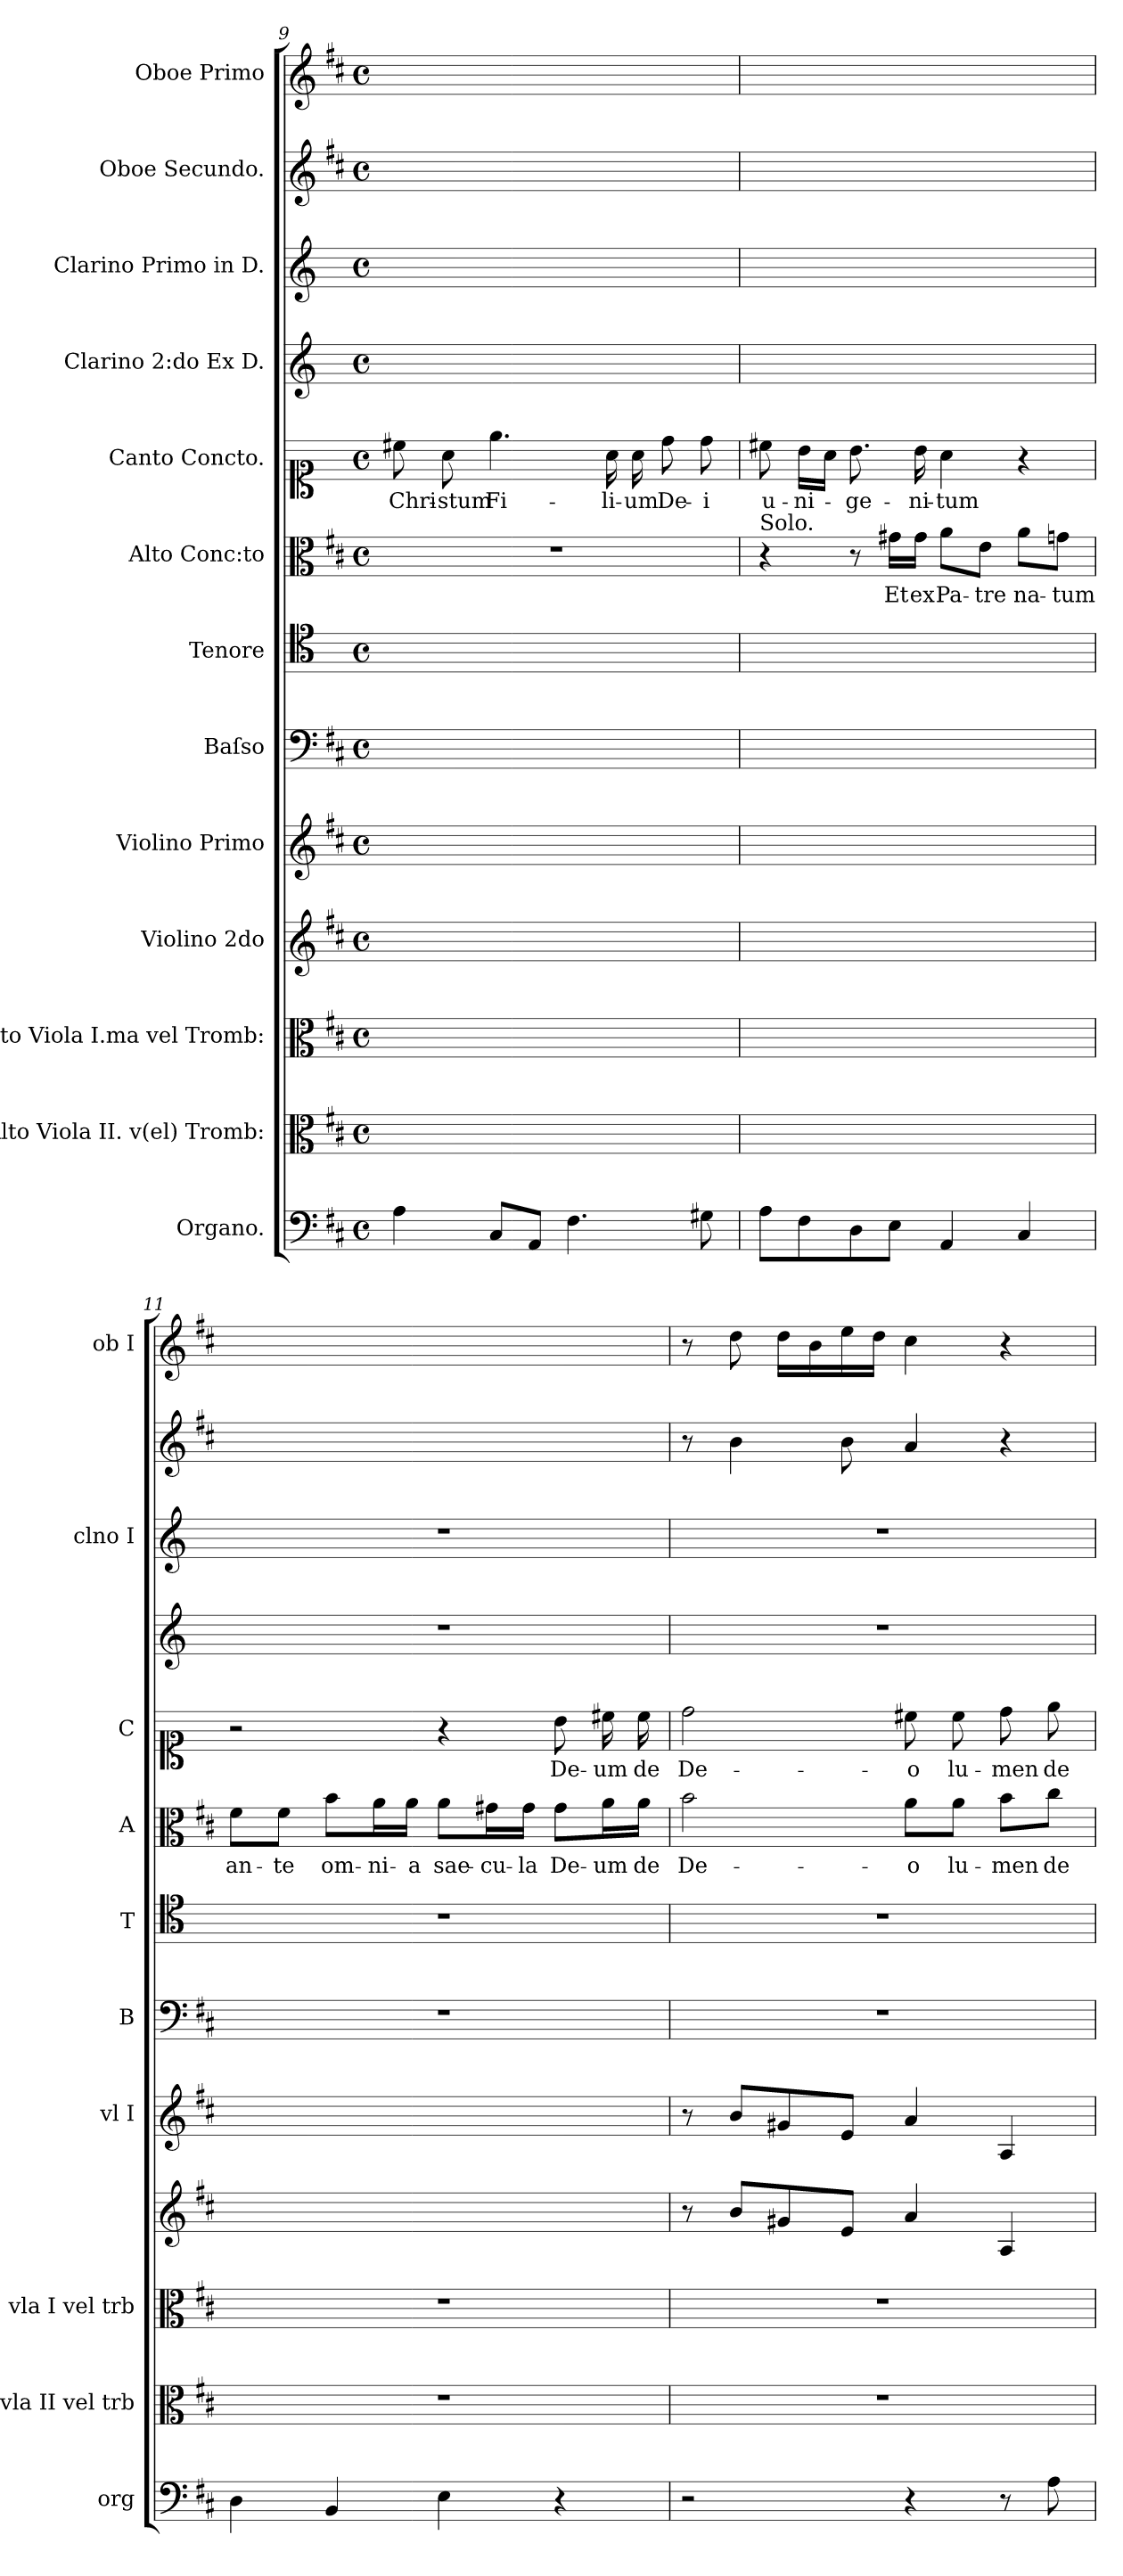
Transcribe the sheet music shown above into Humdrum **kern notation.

**kern	**kern	**kern	**kern	**dynam	**kern	**dynam	**kern	**kern	**kern	**text	**kern	**text	**kern	**kern	**kern	**kern
*part13	*part12	*part11	*part10	*part10	*part9	*part9	*part8	*part7	*part6	*part6	*part5	*part5	*part4	*part3	*part2	*part1
*staff13	*staff12	*staff11	*staff10	*staff10	*staff9	*staff9	*staff8	*staff7	*staff6	*staff6	*staff5	*staff5	*staff4	*staff3	*staff2	*staff1
*I"Organo.	*I"Alto Viola II. v(el) Tromb:	*I"Alto Viola I.ma vel Tromb:	*I"Violino 2do	*	*I"Violino Primo	*	*I"Baſso	*I"Tenore	*I"Alto Conc:to	*	*I"Canto Concto.	*	*I"Clarino 2:do Ex D.	*I"Clarino Primo in D.	*I"Oboe Secundo.	*I"Oboe Primo
*I'org	*I'vla II vel trb	*I'vla I vel trb	*	*	*I'vl I	*	*I'B	*I'T	*I'A	*	*I'C	*	*	*I'clno I	*	*I'ob I
*clefF4	*clefC3	*clefC3	*clefG2	*	*clefG2	*	*clefF4	*clefC4	*clefC3	*	*clefC1	*	*clefG2	*clefG2	*clefG2	*clefG2
*	*	*	*	*	*	*	*	*	*	*	*	*	*ITrd-1c-2	*ITrd-1c-2	*	*
*k[f#c#]	*k[f#c#]	*k[f#c#]	*k[f#c#]	*	*k[f#c#]	*	*k[f#c#]	*	*k[f#c#]	*	*	*	*k[f#c#]	*k[f#c#]	*k[f#c#]	*k[f#c#]
*M4/4	*M4/4	*M4/4	*M4/4	*	*M4/4	*	*M4/4	*M4/4	*M4/4	*	*M4/4	*	*M4/4	*M4/4	*M4/4	*M4/4
*met(c)	*met(c)	*met(c)	*met(c)	*	*met(c)	*	*met(c)	*met(c)	*met(c)	*	*met(c)	*	*met(c)	*met(c)	*met(c)	*met(c)
=9	=9	=9	=9	=9	=9	=9	=9	=9	=9	=9	=9	=9	=9	=9	=9	=9
4A\	1ryy	1ryy	1ryy	.	1ryy	.	1ryy	1ryy	1r	.	8cc#\	Chri-	1ryy	1ryy	1ryy	1ryy
.	.	.	.	.	.	.	.	.	.	.	8a\	-stum	.	.	.	.
8C#/L	.	.	.	.	.	.	.	.	.	.	4.ee\	Fi-	.	.	.	.
8AA/J	.	.	.	.	.	.	.	.	.	.	.	.	.	.	.	.
4.F#\	.	.	.	.	.	.	.	.	.	.	.	.	.	.	.	.
.	.	.	.	.	.	.	.	.	.	.	16a\	-li-	.	.	.	.
.	.	.	.	.	.	.	.	.	.	.	16a\	-um	.	.	.	.
.	.	.	.	.	.	.	.	.	.	.	8dd\	De-	.	.	.	.
8G#X\	.	.	.	.	.	.	.	.	.	.	8dd\	-i	.	.	.	.
=10	=10	=10	=10	=10	=10	=10	=10	=10	=10	=10	=10	=10	=10	=10	=10	=10
!	!	!	!	!	!	!	!	!	!LO:TX:a:t=Solo.	!	!	!	!	!	!	!
8A\L	1ryy	1ryy	1ryy	.	1ryy	.	1ryy	1ryy	4r	.	8cc#\	u-	1ryy	1ryy	1ryy	1ryy
8F#\	.	.	.	.	.	.	.	.	.	.	16b\LL	-ni-	.	.	.	.
.	.	.	.	.	.	.	.	.	.	.	16a\JJ	.	.	.	.	.
8D\	.	.	.	.	.	.	.	.	8r	.	8.b\	-ge-	.	.	.	.
8E\J	.	.	.	.	.	.	.	.	16g#X\LL	Et	.	.	.	.	.	.
.	.	.	.	.	.	.	.	.	16g#\JJ	ex	16b\	-ni-	.	.	.	.
4AA/	.	.	.	.	.	.	.	.	8a\L	Pa-	4a\	-tum	.	.	.	.
.	.	.	.	.	.	.	.	.	8e\J	-tre	.	.	.	.	.	.
4C#/	.	.	.	.	.	.	.	.	8a\L	na-	4r	.	.	.	.	.
.	.	.	.	.	.	.	.	.	8gn\J	-tum	.	.	.	.	.	.
=11	=11	=11	=11	=11	=11	=11	=11	=11	=11	=11	=11	=11	=11	=11	=11	=11
4D\	1r	1r	1ryy	.	1ryy	.	1r	1r	8f#\L	an-	2r	.	1r	1r	1ryy	1ryy
.	.	.	.	.	.	.	.	.	8f#\J	-te	.	.	.	.	.	.
4BB/	.	.	.	.	.	.	.	.	8b\L	om-	.	.	.	.	.	.
.	.	.	.	.	.	.	.	.	16a\L	-ni-	.	.	.	.	.	.
.	.	.	.	.	.	.	.	.	16a\JJ	-a	.	.	.	.	.	.
4E\	.	.	.	.	.	.	.	.	8a\L	sae-	4r	.	.	.	.	.
.	.	.	.	.	.	.	.	.	16g#X\L	-cu-	.	.	.	.	.	.
.	.	.	.	.	.	.	.	.	16g#\JJ	-la	.	.	.	.	.	.
4r	.	.	.	.	.	.	.	.	8g#\L	De-	8b\	De-	.	.	.	.
.	.	.	.	.	.	.	.	.	16a\L	-um	16cc#\	-um	.	.	.	.
.	.	.	.	.	.	.	.	.	16a\JJ	de	16cc#\	de	.	.	.	.
=12	=12	=12	=12	=12	=12	=12	=12	=12	=12	=12	=12	=12	=12	=12	=12	=12
2r	1r	1r	8r	.	8r	.	1r	1r	2b\	De-	2dd\	De-	1r	1r	8r	8r
!	!	!	!	!	!	!LO:DY:b	!	!	!	!	!	!	!	!	!	!
.	.	.	8b/L	po	8b/L	po	.	.	.	.	.	.	.	.	4b\	8dd\
.	.	.	8g#X/	.	8g#X/	.	.	.	.	.	.	.	.	.	.	16dd\LL
.	.	.	.	.	.	.	.	.	.	.	.	.	.	.	.	16b\
.	.	.	8e/J	.	8e/J	.	.	.	.	.	.	.	.	.	8b\	16ee\
.	.	.	.	.	.	.	.	.	.	.	.	.	.	.	.	16dd\JJ
4r	.	.	4a/	.	4a/	.	.	.	8a\L	-o	8cc#\	-o	.	.	4a/	4cc#\
.	.	.	.	.	.	.	.	.	8a\J	lu-	8cc#\	lu-	.	.	.	.
8r	.	.	4A/	.	4A/	.	.	.	8b\L	-men	8dd\	-men	.	.	4r	4r
8A\	.	.	.	.	.	.	.	.	8cc#\J	de	8ee\	de	.	.	.	.
=	=	=	=	=	=	=	=	=	=	=	=	=	=	=	=	=
*-	*-	*-	*-	*-	*-	*-	*-	*-	*-	*-	*-	*-	*-	*-	*-	*-
